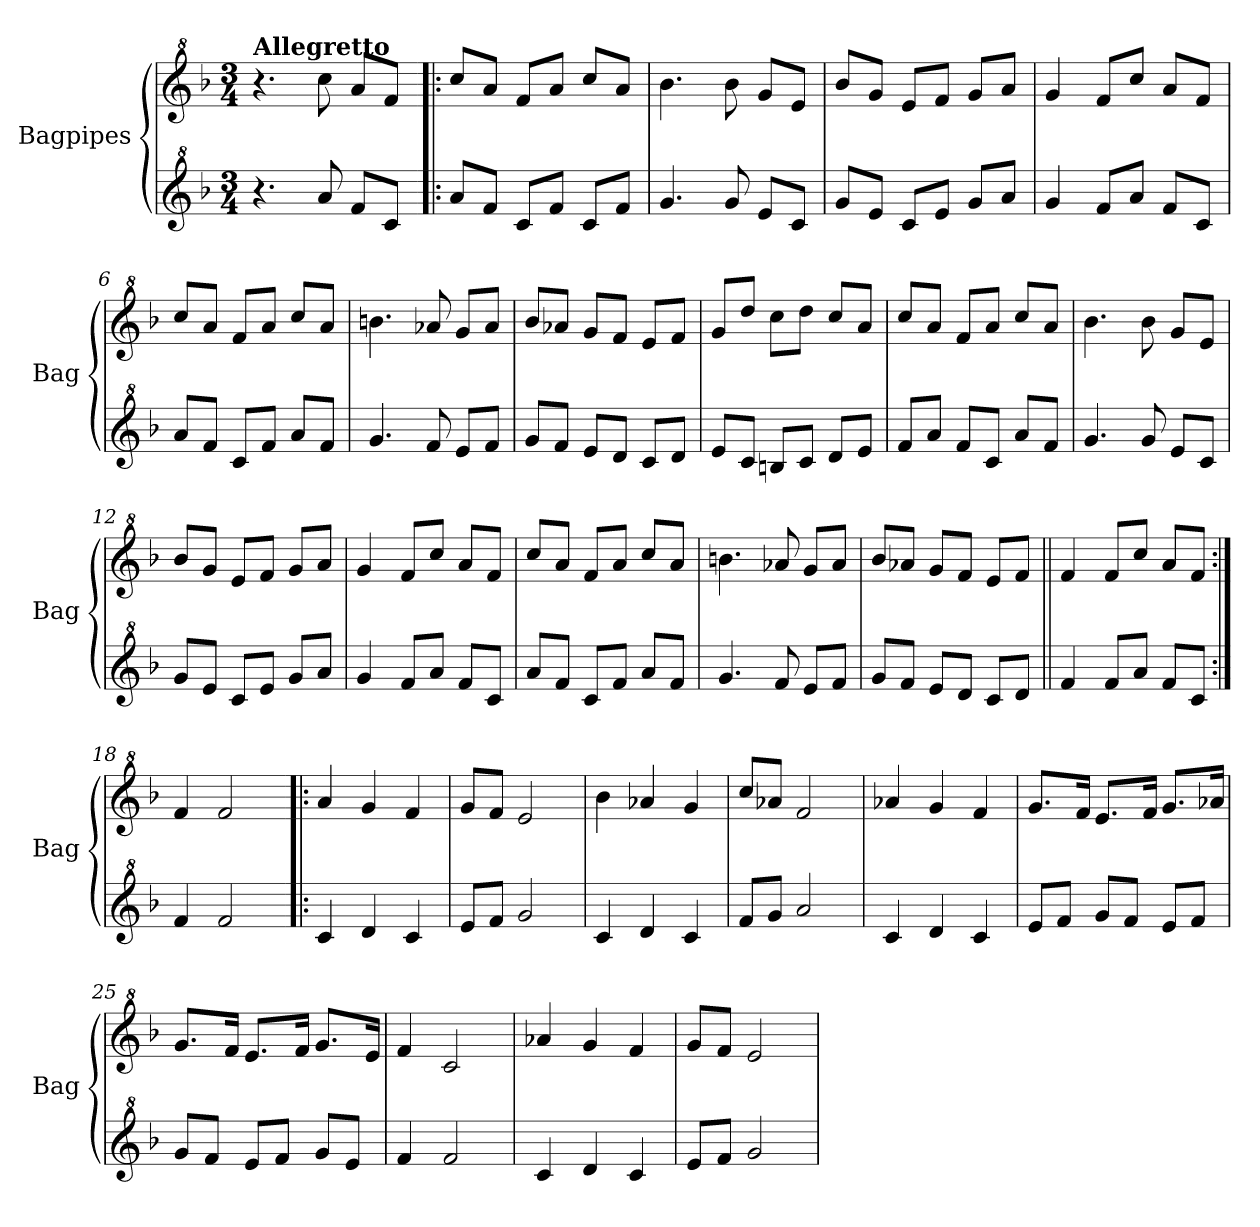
**kern	**kern
*part2	*part1
*staff2	*staff1
*I"Bagpipes	*I"Bagpipes
*I'Bag	*I'Bag
*clefG^2	*clefG^2
*k[b-]	*k[b-]
*F:	*F:
*M3/4	*M3/4
=1	=1
!	!LO:TX:a:B:t=Allegretto
4.r	4.r
8aa/	8ccc\
8ff/L	8aa/L
8cc/J	8ff/J
=2!|:	=2!|:
8aa/L	8ccc/L
8ff/J	8aa/J
8cc/L	8ff/L
8ff/J	8aa/J
8cc/L	8ccc/L
8ff/J	8aa/J
=3	=3
4.gg/	4.bb-\
8gg/	8bb-\
8ee/L	8gg/L
8cc/J	8ee/J
=4	=4
8gg/L	8bb-/L
8ee/J	8gg/J
8cc/L	8ee/L
8ee/J	8ff/J
8gg/L	8gg/L
8aa/J	8aa/J
=5	=5
4gg/	4gg/
8ff/L	8ff/L
8aa/J	8ccc/J
8ff/L	8aa/L
8cc/J	8ff/J
=6	=6
8aa/L	8ccc/L
8ff/J	8aa/J
8cc/L	8ff/L
8ff/J	8aa/J
8aa/L	8ccc/L
8ff/J	8aa/J
=7	=7
4.gg/	4.bbn\
8ff/	8aa-X/
8ee/L	8gg/L
8ff/J	8aa-/J
!!LO:LB:g=z
=8	=8
8gg/L	8bb-/L
8ff/J	8aa-X/J
8ee/L	8gg/L
8dd/J	8ff/J
8cc/L	8ee/L
8dd/J	8ff/J
=9	=9
8ee/L	8gg/L
8cc/J	8ddd/J
8bn/L	8ccc\L
8cc/J	8ddd\J
8dd/L	8ccc/L
8ee/J	8aa/J
=10	=10
8ff/L	8ccc/L
8aa/J	8aa/J
8ff/L	8ff/L
8cc/J	8aa/J
8aa/L	8ccc/L
8ff/J	8aa/J
=11	=11
4.gg/	4.bb-\
8gg/	8bb-\
8ee/L	8gg/L
8cc/J	8ee/J
=12	=12
8gg/L	8bb-/L
8ee/J	8gg/J
8cc/L	8ee/L
8ee/J	8ff/J
8gg/L	8gg/L
8aa/J	8aa/J
=13	=13
4gg/	4gg/
8ff/L	8ff/L
8aa/J	8ccc/J
8ff/L	8aa/L
8cc/J	8ff/J
=14	=14
8aa/L	8ccc/L
8ff/J	8aa/J
8cc/L	8ff/L
8ff/J	8aa/J
8aa/L	8ccc/L
8ff/J	8aa/J
!!LO:LB:g=z
=15	=15
4.gg/	4.bbn\
8ff/	8aa-X/
8ee/L	8gg/L
8ff/J	8aa-/J
=16	=16
8gg/L	8bb-/L
8ff/J	8aa-X/J
8ee/L	8gg/L
8dd/J	8ff/J
8cc/L	8ee/L
8dd/J	8ff/J
=17||	=17||
4ff/	4ff/
8ff/L	8ff/L
8aa/J	8ccc/J
8ff/L	8aa/L
8cc/J	8ff/J
=18:|!	=18:|!
4ff/	4ff/
2ff/	2ff/
=19!|:	=19!|:
4cc/	4aa/
4dd/	4gg/
4cc/	4ff/
=20	=20
8ee/L	8gg/L
8ff/J	8ff/J
2gg/	2ee/
=21	=21
4cc/	4bb-\
4dd/	4aa-X/
4cc/	4gg/
=22	=22
8ff/L	8ccc/L
8gg/J	8aa-X/J
2aa/	2ff/
=23	=23
4cc/	4aa-X/
4dd/	4gg/
4cc/	4ff/
!!LO:LB:g=z
=24	=24
8ee/L	8.gg/L
8ff/J	.
.	16ff/Jk
8gg/L	8.ee/L
8ff/J	.
.	16ff/Jk
8ee/L	8.gg/L
8ff/J	.
.	16aa-X/Jk
=25	=25
8gg/L	8.gg/L
8ff/J	.
.	16ff/Jk
8ee/L	8.ee/L
8ff/J	.
.	16ff/Jk
8gg/L	8.gg/L
8ee/J	.
.	16ee/Jk
=26	=26
4ff/	4ff/
2ff/	2cc/
=27	=27
4cc/	4aa-X/
4dd/	4gg/
4cc/	4ff/
=28	=28
8ee/L	8gg/L
8ff/J	8ff/J
2gg/	2ee/
=	=
*-	*-
